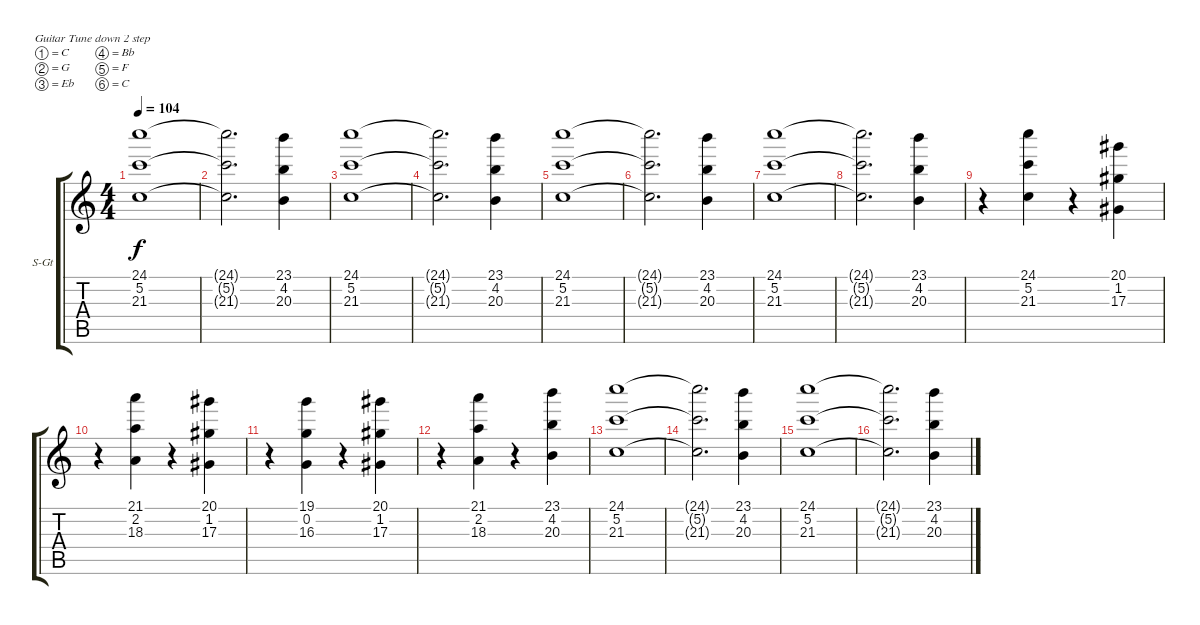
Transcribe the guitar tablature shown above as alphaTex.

\bracketExtendMode groupsimilarinstruments
\firstSystemTrackNameOrientation horizontal
\otherSystemsTrackNameOrientation horizontal
\track ("Keyboard" "S-Gt") {instrument churchorgan}
\staff {score tabs}
\tuning (C4 G3 Eb3 Bb2 F2 C2)
\displaytranspose 12
\ts (4 4)
\tempo 104
\clef g2
\ks c
(24.1 5.2 21.3).1{dy f} |
(24.1{t} 5.2{t} 21.3{t}).2{d} (23.1 4.2 20.3).4 |
(24.1 5.2 21.3).1 |
(24.1{t} 5.2{t} 21.3{t}).2{d} (23.1 4.2 20.3).4 |
(24.1 5.2 21.3).1 |
(24.1{t} 5.2{t} 21.3{t}).2{d} (23.1 4.2 20.3).4 |
(24.1 5.2 21.3).1 |
(24.1{t} 5.2{t} 21.3{t}).2{d} (23.1 4.2 20.3).4 |
r.4 (24.1 5.2 21.3).4 r.4 (20.1 1.2 17.3).4 |
r.4 (21.1 2.2 18.3).4 r.4 (20.1 1.2 17.3).4 |
r.4 (19.1 0.2 16.3).4 r.4 (20.1 1.2 17.3).4 |
r.4 (21.1 2.2 18.3).4 r.4 (23.1 4.2 20.3).4 |
(24.1 5.2 21.3).1 |
(24.1{t} 5.2{t} 21.3{t}).2{d} (23.1 4.2 20.3).4 |
(24.1 5.2 21.3).1 |
(24.1{t} 5.2{t} 21.3{t}).2{d} (23.1 4.2 20.3).4
